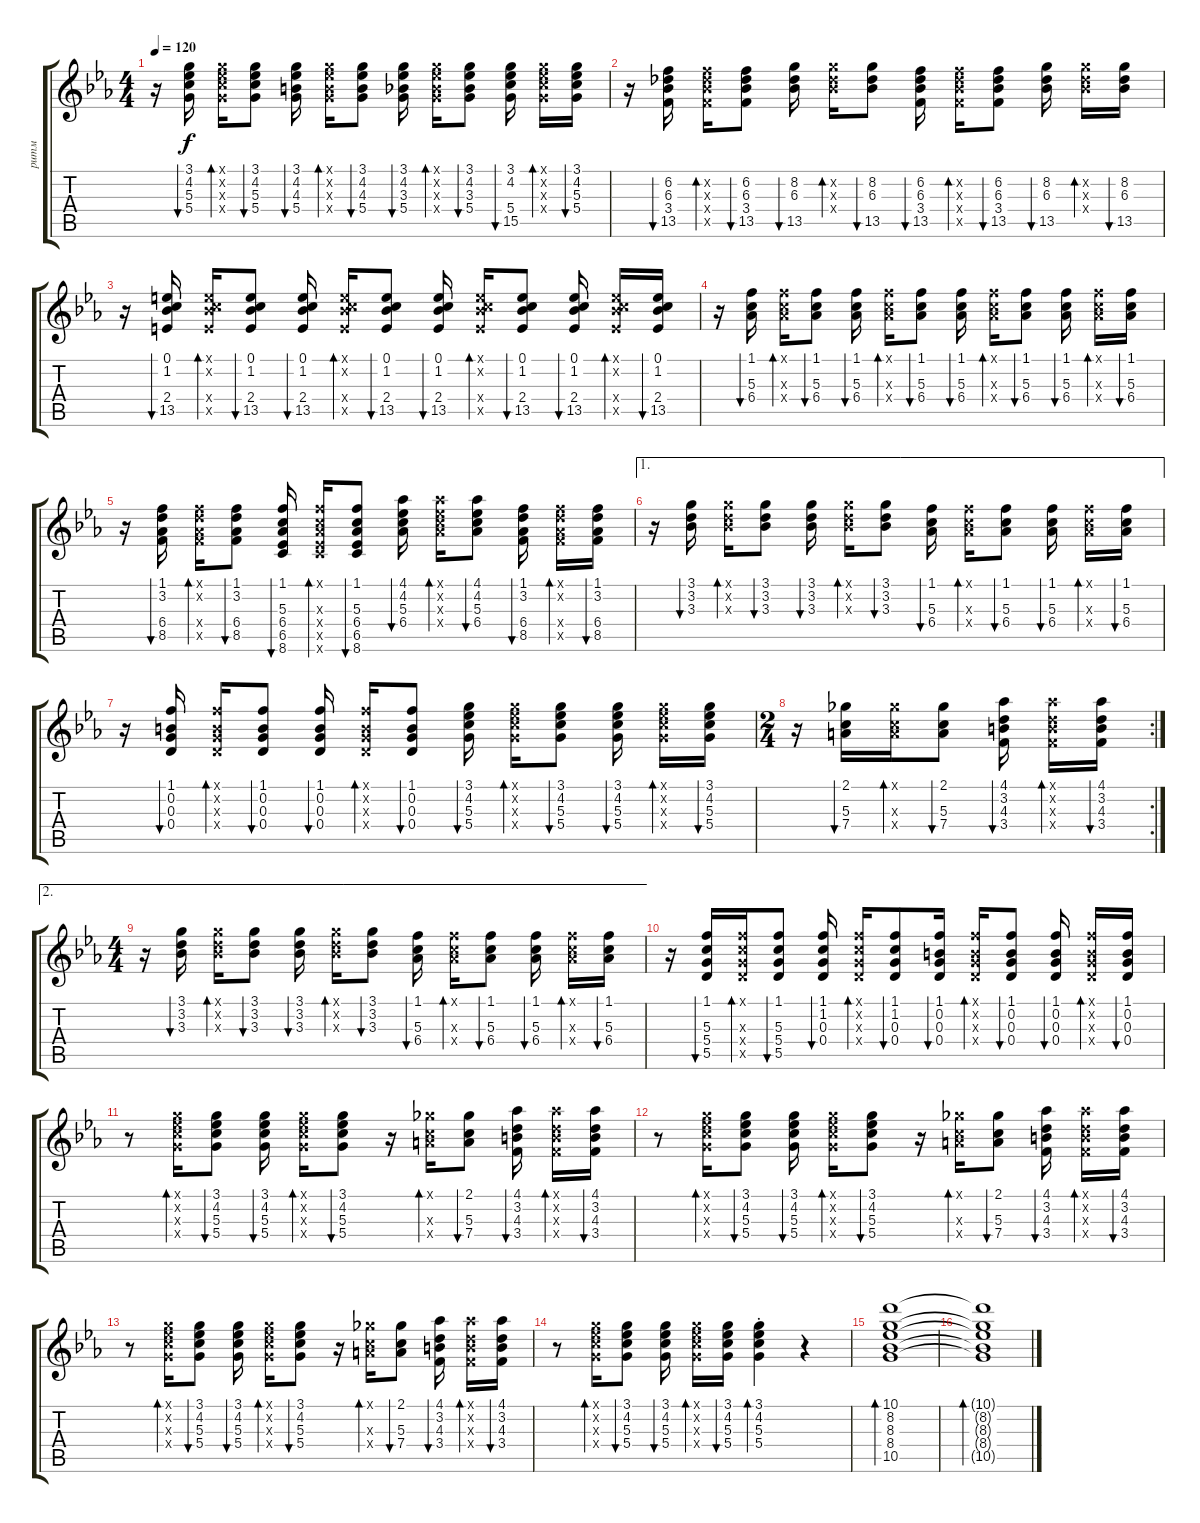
\track ("ритм" "ритм") {instrument acousticguitarsteel}
\staff {score tabs}
\tuning (E4 B3 G3 D3 A2 E2) {hide}
\ts (4 4)
\tempo 120
\clef g2
\ks cminor
r.16{dy f} (3.1 4.2 5.3 5.4).16{bu 60 beam split} (3.1{x} 4.2{x} 5.3{x} 5.4{x}).16{bd 60} (3.1 4.2 5.3 5.4).8{bu 60} (3.1 4.2 4.3 5.4).16{bu 60 beam split} (3.1{x} 4.2{x} 4.3{x} 5.4{x}).16{bd 60 beam merge} (3.1 4.2 4.3 5.4).8{bu 60} (3.1 4.2 3.3 5.4).16{bu 60 beam split} (3.1{x} 4.2{x} 3.3{x} 5.4{x}).16{bd 60 beam merge} (3.1 4.2 3.3 5.4).8{bu 60 beam split} (3.1 4.2 5.4 15.5).16{bu 60 beam split} (3.1{x} 4.2{x} 5.3{x} 5.4{x}).16{bd 60 beam merge} (3.1 4.2 5.3 5.4).16{bu 60} |
r.16 (6.2 6.3 3.4 13.5).16{bu 60 beam split} (6.2{x} 6.3{x} 8.4{x} 8.5{x}).16{bd 60} (6.2 6.3 3.4 13.5).8{bu 60} (8.2 6.3 13.5).16{bu 60 beam split} (8.2{x} 6.3{x} 8.4{x}).16{bd 60} (8.2 6.3 13.5).8{bu 60} (6.2 6.3 3.4 13.5).16{bu 60 beam split} (6.2{x} 6.3{x} 8.4{x} 8.5{x}).16{bd 60} (6.2 6.3 3.4 13.5).8{bu 60 beam split} (8.2 6.3 13.5).16{bu 60 beam split} (8.2{x} 6.3{x} 8.4{x}).16{bd 60} (8.2 6.3 13.5).16{bu 60} |
r.16 (0.1 1.2 2.4 13.5).16{bu 60 beam split} (0.1{x} 1.2{x} 8.4{x} 7.5{x}).16{bd 60} (0.1 1.2 2.4 13.5).8{bu 60} (0.1 1.2 2.4 13.5).16{bu 60 beam split} (0.1{x} 1.2{x} 8.4{x} 7.5{x}).16{bd 60} (0.1 1.2 2.4 13.5).8{bu 60} (0.1 1.2 2.4 13.5).16{bu 60 beam split} (0.1{x} 1.2{x} 8.4{x} 7.5{x}).16{bd 60} (0.1 1.2 2.4 13.5).8{bu 60} (0.1 1.2 2.4 13.5).16{bu 60 beam split} (0.1{x} 1.2{x} 8.4{x} 7.5{x}).16{bd 60} (0.1 1.2 2.4 13.5).16{bu 60} |
r.16 (1.1 5.3 6.4).16{bu 60 beam split} (1.1{x} 5.3{x} 6.4{x}).16{bd 60 beam merge} (1.1 5.3 6.4).8{bu 60} (1.1 5.3 6.4).16{bu 60 beam split} (1.1{x} 5.3{x} 6.4{x}).16{bd 60 beam merge} (1.1 5.3 6.4).8{bu 60} (1.1 5.3 6.4).16{bu 60 beam split} (1.1{x} 5.3{x} 6.4{x}).16{bd 60 beam merge} (1.1 5.3 6.4).8{bu 60} (1.1 5.3 6.4).16{bu 60 beam split} (1.1{x} 5.3{x} 6.4{x}).16{bd 60 beam merge} (1.1 5.3 6.4).16{bu 60} |
r.16 (1.1 3.2 6.4 8.5).16{bu 60 beam split} (1.1{x} 3.2{x} 6.4{x} 8.5{x}).16{bd 60} (1.1 3.2 6.4 8.5).8{bu 60} (1.1 5.3 6.4 6.5 8.6).16{bu 60 beam split} (1.1{x} 5.3{x} 6.4{x} 6.5{x} 8.6{x}).16{bd 60} (1.1 5.3 6.4 6.5 8.6).8{bu 60} (4.1 4.2 5.3 6.4).16{bu 60 beam split} (4.1{x} 4.2{x} 5.3{x} 6.4{x}).16{bd 60} (4.1 4.2 5.3 6.4).8{bu 60} (1.1 3.2 6.4 8.5).16{bu 60 beam split} (1.1{x} 3.2{x} 6.4{x} 8.5{x}).16{bd 60} (1.1 3.2 6.4 8.5).16{bu 60} |
\ae 1
r.16 (3.1 3.2 3.3).16{bu 60 beam split} (3.1{x} 3.2{x} 3.3{x}).16{bd 60} (3.1 3.2 3.3).8{bu 60} (3.1 3.2 3.3).16{bu 60 beam split} (3.1{x} 3.2{x} 3.3{x}).16{bd 60} (3.1 3.2 3.3).8{bu 60} (1.1 5.3 6.4).16{bu 60 beam split} (1.1{x} 5.3{x} 6.4{x}).16{bd 60 beam merge} (1.1 5.3 6.4).8{bu 60} (1.1 5.3 6.4).16{bu 60 beam split} (1.1{x} 5.3{x} 6.4{x}).16{bd 60 beam merge} (1.1 5.3 6.4).16{bu 60} |
r.16{beam split} (1.1 0.2 0.3 0.4).16{bu 60 beam split} (1.1{x} 0.2{x} 0.3{x} 0.4{x}).16{bd 60 beam merge} (1.1 0.2 0.3 0.4).8{bu 60 beam split} (1.1 0.2 0.3 0.4).16{bu 60 beam split} (1.1{x} 0.2{x} 0.3{x} 0.4{x}).16{bd 60 beam merge} (1.1 0.2 0.3 0.4).8{bu 60} (3.1 4.2 5.3 5.4).16{bu 60 beam split} (3.1{x} 4.2{x} 5.3{x} 5.4{x}).16{bd 60} (3.1 4.2 5.3 5.4).8{bu 60} (3.1 4.2 5.3 5.4).16{bu 60 beam split} (3.1{x} 4.2{x} 5.3{x} 5.4{x}).16{bd 60} (3.1 4.2 5.3 5.4).16{bu 60} |
\rc 2
\ts (2 4)
r.16 (2.1 5.3 7.4).16{bu 60} (2.1{x} 5.3{x} 7.4{x}).16{bd 60} (2.1 5.3 7.4).8{bu 60} (4.1 3.2 4.3 3.4).16{bu 60 beam split} (4.1{x} 3.2{x} 4.3{x} 3.4{x}).16{bd 60} (4.1 3.2 4.3 3.4).16{bu 60} |
\ae 2
\ts (4 4)
r.16 (3.1 3.2 3.3).16{bu 60 beam split} (3.1{x} 3.2{x} 3.3{x}).16{bd 60} (3.1 3.2 3.3).8{bu 60} (3.1 3.2 3.3).16{bu 60 beam split} (3.1{x} 3.2{x} 3.3{x}).16{bd 60} (3.1 3.2 3.3).8{bu 60} (1.1 5.3 6.4).16{bu 60 beam split} (1.1{x} 5.3{x} 6.4{x}).16{bd 60 beam merge} (1.1 5.3 6.4).8{bu 60} (1.1 5.3 6.4).16{bu 60 beam split} (1.1{x} 5.3{x} 6.4{x}).16{bd 60 beam merge} (1.1 5.3 6.4).16{bu 60} |
r.16{beam merge} (1.1 5.3 5.4 5.5).16{bu 60} (1.1{x} 5.3{x} 5.4{x} 5.5{x}).16{bd 60 beam merge} (1.1 5.3 5.4 5.5).8{bu 60 beam split} (1.1 1.2 0.3 0.4).16{bu 60 beam split} (1.1{x} 1.2{x} 0.3{x} 0.4{x}).16{bd 60 beam merge} (1.1 1.2 0.3 0.4).8{bu 60 beam merge} (1.1 0.2 0.3 0.4).16{bu 60 beam split} (1.1{x} 0.2{x} 0.3{x} 0.4{x}).16{bd 60 beam merge} (1.1 0.2 0.3 0.4).8{bu 60 beam split} (1.1 0.2 0.3 0.4).16{bu 60 beam split} (1.1{x} 0.2{x} 0.3{x} 0.4{x}).16{bd 60 beam merge} (1.1 0.2 0.3 0.4).16{bu 60} |
r.8 (3.1{x} 4.2{x} 5.3{x} 5.4{x}).16{bd 60} (3.1 4.2 5.3 5.4).8{bu 60} (3.1 4.2 5.3 5.4).16{bu 60 beam split} (3.1{x} 4.2{x} 5.3{x} 5.4{x}).16{bd 60 beam merge} (3.1 4.2 5.3 5.4).8{bu 60} r.16 (2.1{x} 5.3{x} 7.4{x}).16{bd 60} (2.1 5.3 7.4).8{bu 60} (4.1 3.2 4.3 3.4).16{bu 60 beam split} (4.1{x} 3.2{x} 4.3{x} 3.4{x}).16{bd 60} (4.1 3.2 4.3 3.4).16{bu 60} |
r.8 (3.1{x} 4.2{x} 5.3{x} 5.4{x}).16{bd 60} (3.1 4.2 5.3 5.4).8{bu 60} (3.1 4.2 5.3 5.4).16{bu 60 beam split} (3.1{x} 4.2{x} 5.3{x} 5.4{x}).16{bd 60 beam merge} (3.1 4.2 5.3 5.4).8{bu 60} r.16 (2.1{x} 5.3{x} 7.4{x}).16{bd 60} (2.1 5.3 7.4).8{bu 60} (4.1 3.2 4.3 3.4).16{bu 60 beam split} (4.1{x} 3.2{x} 4.3{x} 3.4{x}).16{bd 60} (4.1 3.2 4.3 3.4).16{bu 60} |
r.8 (3.1{x} 4.2{x} 5.3{x} 5.4{x}).16{bd 60} (3.1 4.2 5.3 5.4).8{bu 60} (3.1 4.2 5.3 5.4).16{bu 60 beam split} (3.1{x} 4.2{x} 5.3{x} 5.4{x}).16{bd 60 beam merge} (3.1 4.2 5.3 5.4).8{bu 60} r.16 (2.1{x} 5.3{x} 7.4{x}).16{bd 60} (2.1 5.3 7.4).8{bu 60} (4.1 3.2 4.3 3.4).16{bu 60 beam split} (4.1{x} 3.2{x} 4.3{x} 3.4{x}).16{bd 60} (4.1 3.2 4.3 3.4).16{bu 60} |
r.8 (3.1{x} 4.2{x} 5.3{x} 5.4{x}).16{bd 60} (3.1 4.2 5.3 5.4).8{bu 60} (3.1 4.2 5.3 5.4).16{bu 60 beam split} (3.1{x} 4.2{x} 5.3{x} 5.4{x}).16{bd 60 beam merge} (3.1 4.2 5.3 5.4).16{bu 60 beam merge} (3.1{st} 4.2{st} 5.3{st} 5.4{st}).4{bd 60} r.4 |
(10.1 8.2 8.3 8.4 10.5).1{bd 240} |
(10.1{t} 8.2{t} 8.3{t} 8.4{t} 10.5{t}).1{bd 480}
